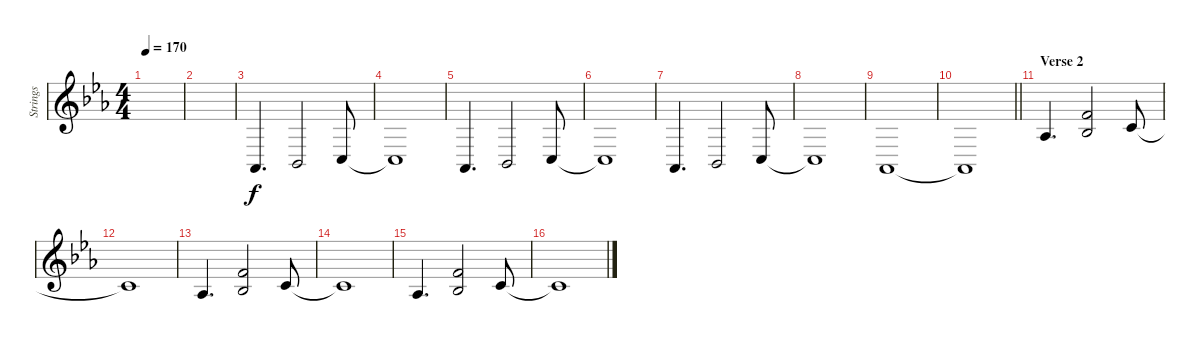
\track ("Strings" "Strings") {instrument stringensemble1}
\staff {score}
\tuning (F4 B3 G3 D3 A2 E2) {hide}
\ts (4 4)
\tempo 170
\clef g2
\ks eb
|
|
4.6.4{d} 1.5.2 3.5.8 |
3.5{t}.1 |
4.6.4{d} 1.5.2 3.5.8 |
3.5{t}.1 |
4.6.4{d} 1.5.2 3.5.8 |
3.5{t}.1 |
4.6.1 |
\barLineRight lightlight
4.6{t}.1 |
\section ("" "Verse 2")
1.3.4{d} (0.1 3.3).2 1.2.8 |
1.2{t}.1 |
1.3.4{d} (0.1 3.3).2 1.2.8 |
1.2{t}.1 |
1.3.4{d} (0.1 3.3).2 1.2.8 |
1.2{t}.1
